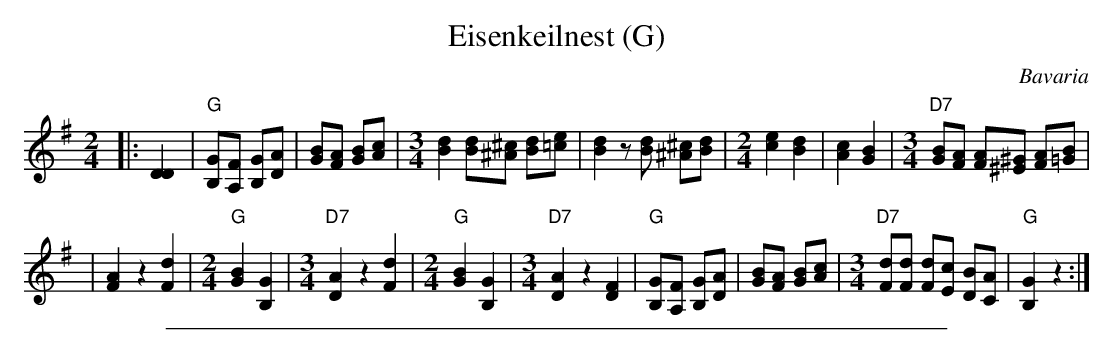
X:1
T: Eisenkeilnest (G)
O: Bavaria
M: 2/4
L: 1/8
K: G
|: [D2D2] \
| "G"[GB,][FA,] [GB,][AD] \
| [BG][AF] [BG][cA] \
|[M:3/4][d2B2] [dB][^c^A] [dB][e=c] \
| [d2B2] z[dB] [^c^A][dB] \
|[M:2/4][e2c2] [d2B2] \
| [c2A2] [B2G2] \
|[M:3/4]"D7"[BG][AF] [AF][^G^E] [AF][B=G] |
| [A2F2] z2 [d2F2] \
|[M:2/4]"G"[B2G2] [G2B,2] \
|[M:3/4]"D7"[A2D2] z2 [d2F2] \
|[M:2/4]"G"[B2G2] [G2B,2] \
|[M:3/4]"D7"[A2D2] z2 [F2D2] \
| "G"[GB,][FA,] [GB,][AD] \
| [BG][AF] [BG][cA] \
|[M:3/4]"D7"[dF][dF] [dF][cE] [BD][AC] \
| "G"[G2B,2] z2 :|
